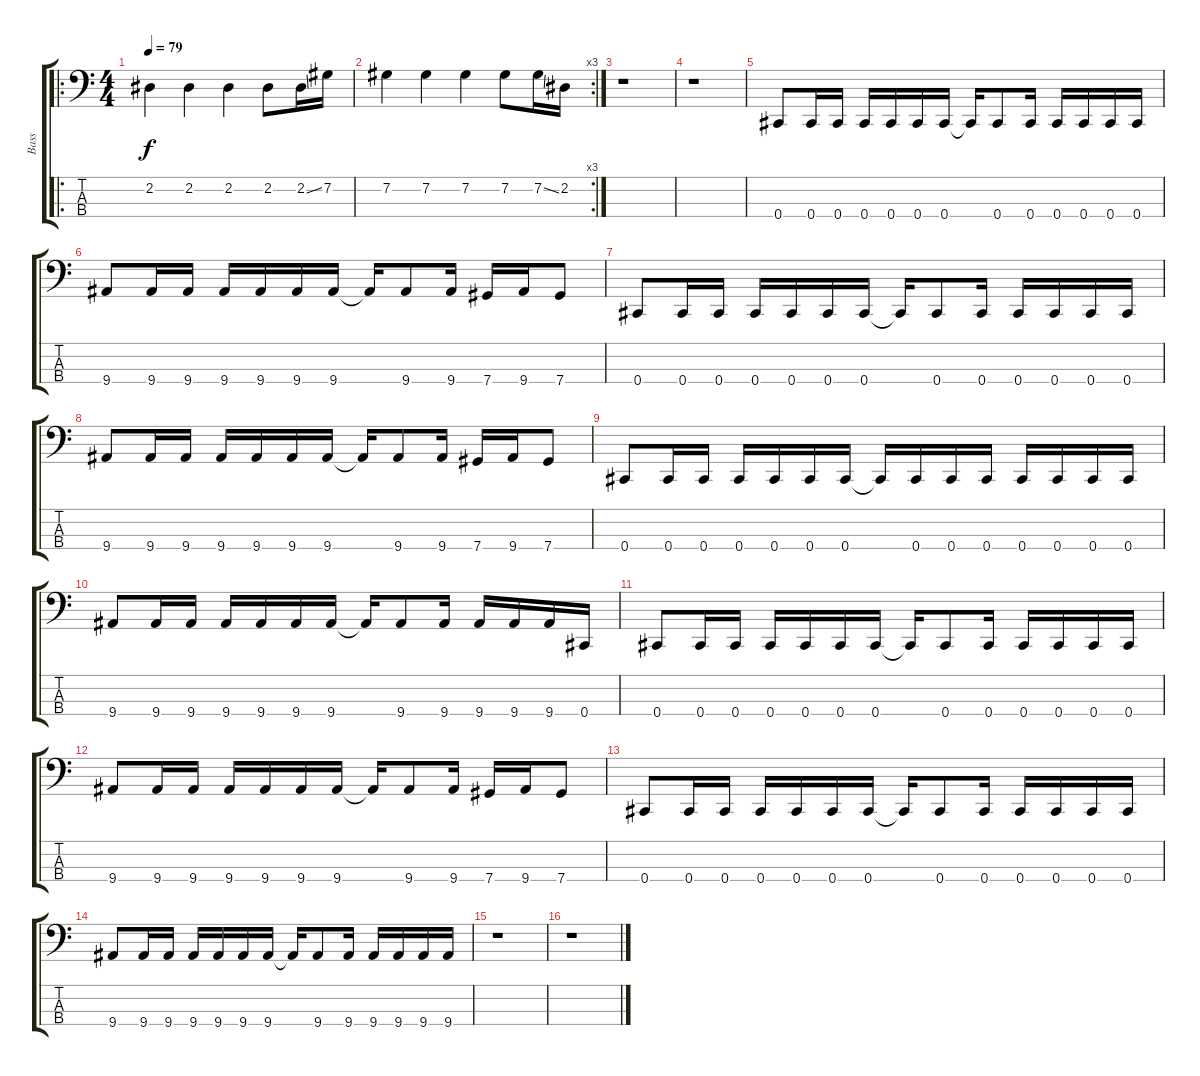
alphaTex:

\track ("Bass" "Bass") {instrument electricbassfinger}
\staff {score tabs}
\tuning (Gb2 Db2 Ab1 Db1) {hide}
\ro
\ts (4 4)
\tempo 79
\clef f4
\ks c
2.2.4{dy f} 2.2.4 2.2.4 2.2.8 2.2{ss}.16 7.2.16 |
\rc 3
7.2.4 7.2.4 7.2.4 7.2.8 7.2{ss}.16 2.2.16 |
r.1 |
r.1 |
0.4.8 0.4.16 0.4.16 0.4.16 0.4.16 0.4.16 0.4.16 0.4{t}.16 0.4.8 0.4.16 0.4.16 0.4.16 0.4.16 0.4.16 |
9.4.8 9.4.16 9.4.16 9.4.16 9.4.16 9.4.16 9.4.16 9.4{t}.16 9.4.8 9.4.16 7.4.16 9.4.16 7.4.8 |
0.4.8 0.4.16 0.4.16 0.4.16 0.4.16 0.4.16 0.4.16 0.4{t}.16 0.4.8 0.4.16 0.4.16 0.4.16 0.4.16 0.4.16 |
9.4.8 9.4.16 9.4.16 9.4.16 9.4.16 9.4.16 9.4.16 9.4{t}.16 9.4.8 9.4.16 7.4.16 9.4.16 7.4.8 |
0.4.8 0.4.16 0.4.16 0.4.16 0.4.16 0.4.16 0.4.16 0.4{t}.16 0.4.16 0.4.16 0.4.16 0.4.16 0.4.16 0.4.16 0.4.16 |
9.4.8 9.4.16 9.4.16 9.4.16 9.4.16 9.4.16 9.4.16 9.4{t}.16 9.4.8 9.4.16 9.4.16 9.4.16 9.4.16 0.4.16 |
0.4.8 0.4.16 0.4.16 0.4.16 0.4.16 0.4.16 0.4.16 0.4{t}.16 0.4.8 0.4.16 0.4.16 0.4.16 0.4.16 0.4.16 |
9.4.8 9.4.16 9.4.16 9.4.16 9.4.16 9.4.16 9.4.16 9.4{t}.16 9.4.8 9.4.16 7.4.16 9.4.16 7.4.8 |
0.4.8 0.4.16 0.4.16 0.4.16 0.4.16 0.4.16 0.4.16 0.4{t}.16 0.4.8 0.4.16 0.4.16 0.4.16 0.4.16 0.4.16 |
9.4.8 9.4.16 9.4.16 9.4.16 9.4.16 9.4.16 9.4.16 9.4{t}.16 9.4.8 9.4.16 9.4.16 9.4.16 9.4.16 9.4.16 |
r.1 |
r.1
